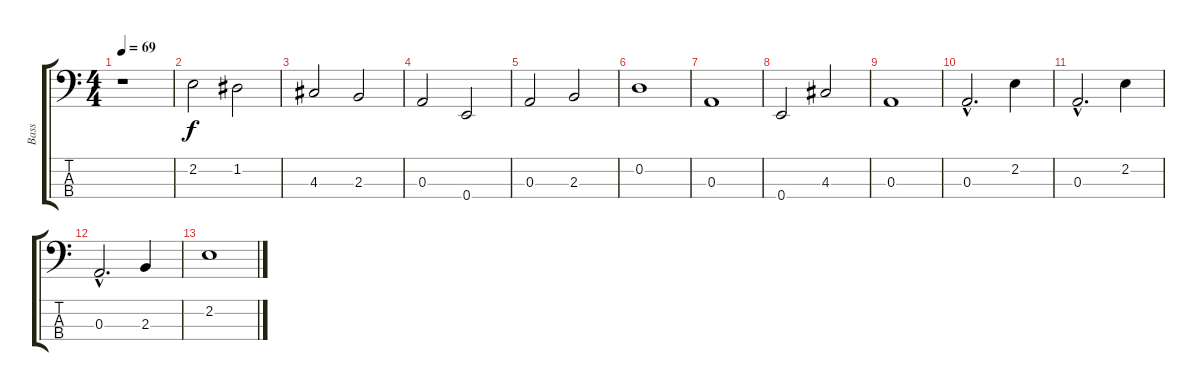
\track ("Bass" "Bass") {instrument electricbassfinger}
\staff {score tabs}
\tuning (G2 D2 A1 E1) {hide}
\ts (4 4)
\tempo 69
\clef f4
\ks c
r.1{dy f} |
2.2.2 1.2.2 |
4.3.2 2.3.2 |
0.3.2 0.4.2 |
0.3.2 2.3.2 |
0.2.1 |
0.3.1 |
0.4.2 4.3.2 |
0.3.1 |
0.3{hac}.2{d} 2.2.4 |
0.3{hac}.2{d} 2.2.4 |
0.3{hac}.2{d} 2.3.4 |
2.2.1
